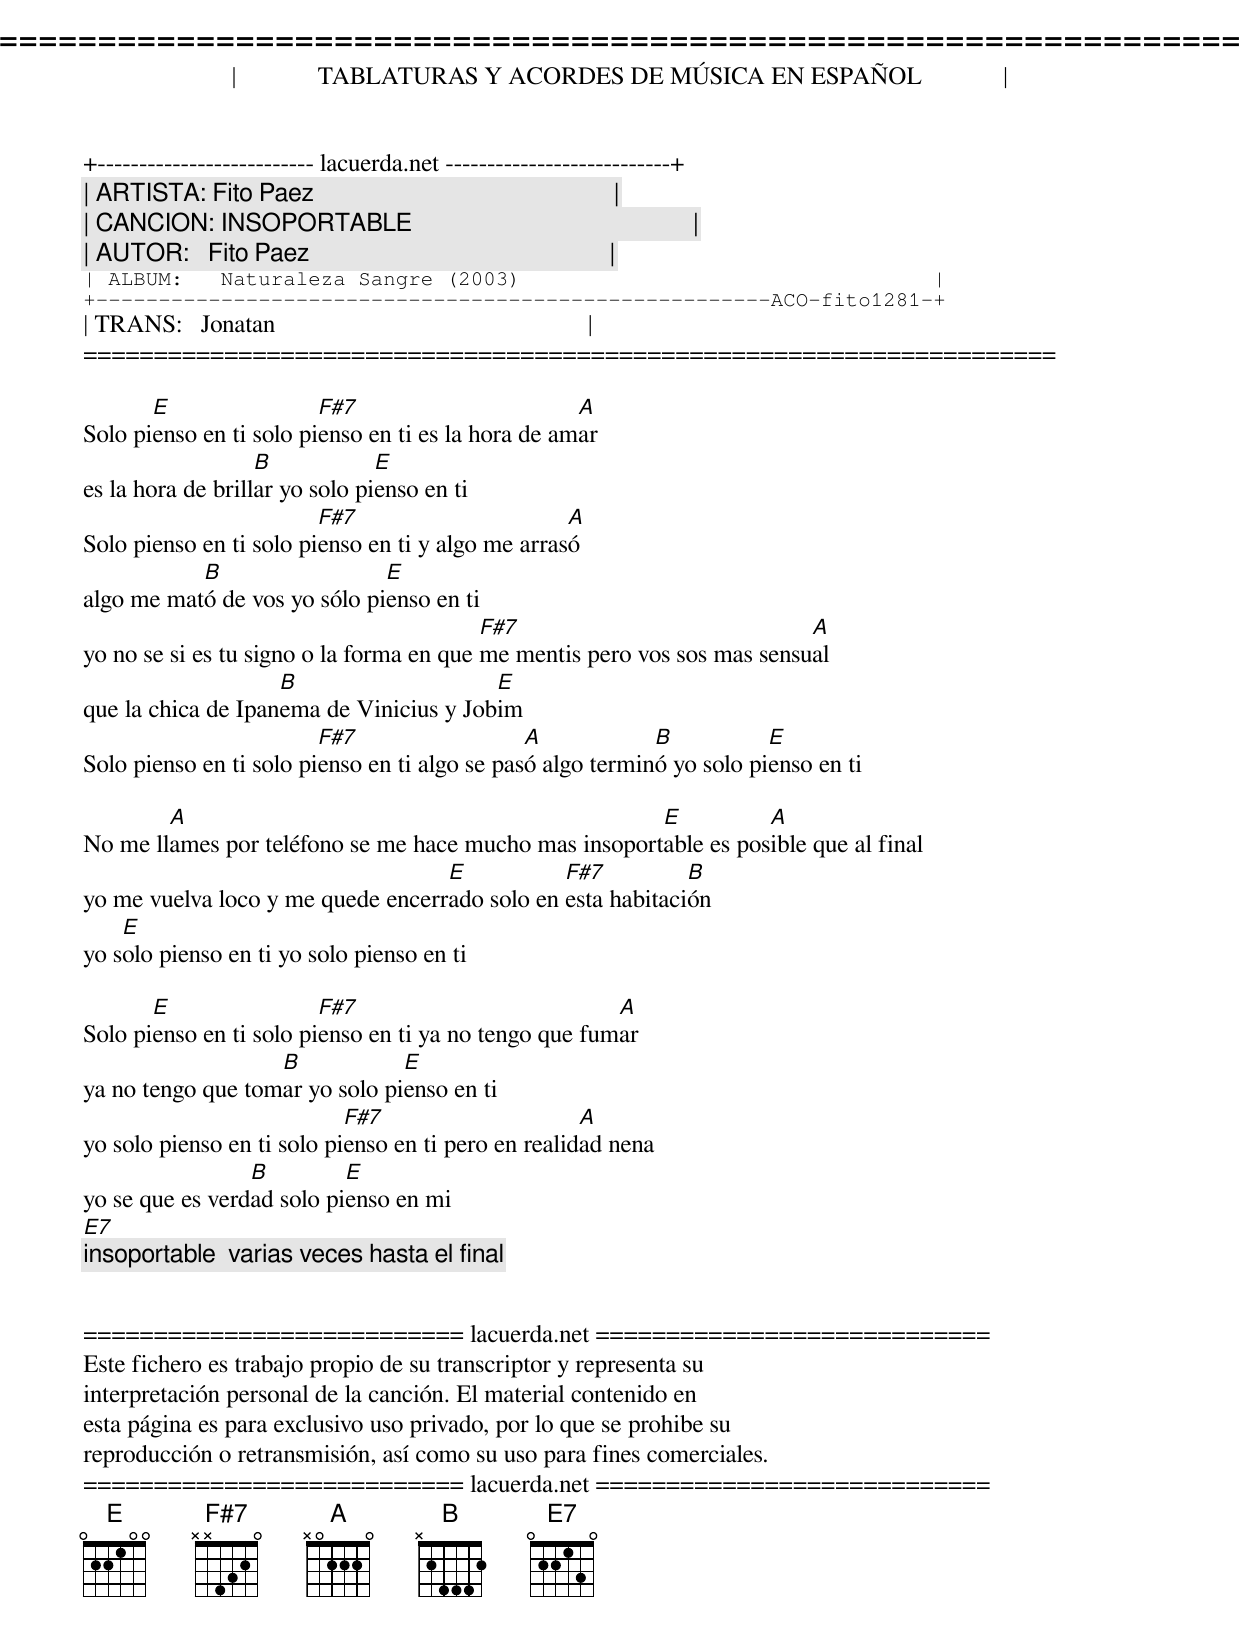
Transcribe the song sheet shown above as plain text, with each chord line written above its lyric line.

=====================================================================
|             TABLATURAS Y ACORDES DE MÚSICA EN ESPAÑOL             |
+-------------------------- lacuerda.net ---------------------------+
| ARTISTA: Fito Paez                                                |
| CANCION: INSOPORTABLE                                             |
| AUTOR:   Fito Paez                                                |
| ALBUM:   Naturaleza Sangre (2003)                                 |
+------------------------------------------------------ACO-fito1281-+
| TRANS:   Jonatan                                                  |
=====================================================================

       E                 F#7                        A
Solo pienso en ti solo pienso en ti es la hora de amar
                   B            E
es la hora de brillar yo solo pienso en ti
                         F#7                       A
Solo pienso en ti solo pienso en ti y algo me arrasó
           B                  E
algo me mató de vos yo sólo pienso en ti
                                          F#7                             A
yo no se si es tu signo o la forma en que me mentis pero vos sos mas sensual
                    B                    E
que la chica de Ipanema de Vinicius y Jobim
                         F#7                   A            B           E
Solo pienso en ti solo pienso en ti algo se pasó algo terminó yo solo pienso en ti

        A                                              E          A
No me llames por teléfono se me hace mucho mas insoportable es posible que al final
                                   E           F#7          B
yo me vuelva loco y me quede encerrado solo en esta habitación
    E
yo solo pienso en ti yo solo pienso en ti

       E                 F#7                           A
Solo pienso en ti solo pienso en ti ya no tengo que fumar
                   B            E
ya no tengo que tomar yo solo pienso en ti
                            F#7                      A
yo solo pienso en ti solo pienso en ti pero en realidad nena
                 B         E
yo se que es verdad solo pienso en mi
E7
  [insoportable]  varias veces hasta el final


=========================== lacuerda.net ============================
Este fichero es trabajo propio de su transcriptor y representa su
interpretación personal de la canción. El material contenido en
esta página es para exclusivo uso privado, por lo que se prohibe su
reproducción o retransmisión, así como su uso para fines comerciales.
=========================== lacuerda.net ============================
